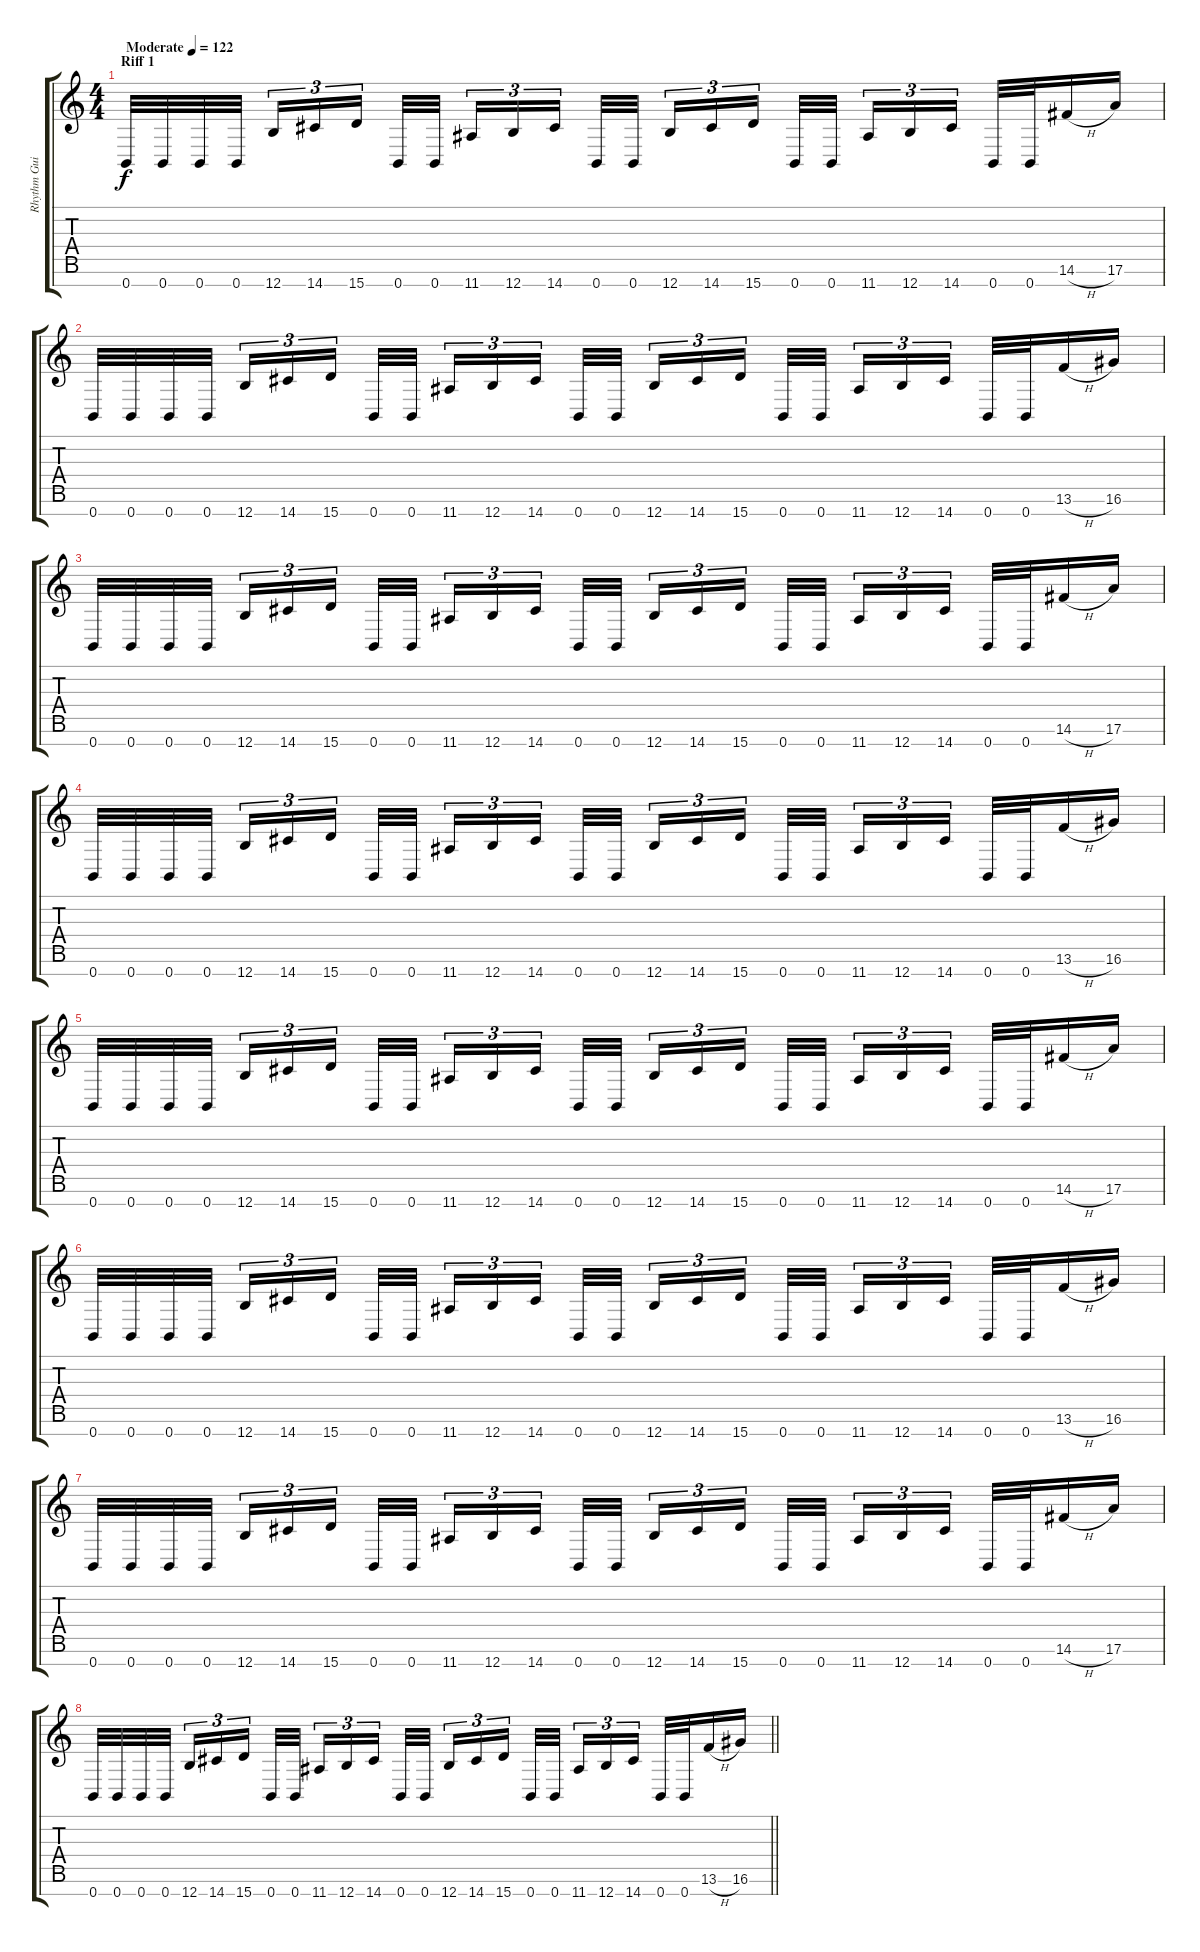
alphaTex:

\track ("Rhythm Guitar 2" "Rhythm Gui") {instrument overdrivenguitar}
\staff {score tabs}
\tuning (E4 B3 G3 D3 A2 E2 B1) {hide}
\ts (4 4)
\section ("" "Riff 1")
\tempo (122 "Moderate")
\clef g2
\ks c
0.7.32{dy f instrument overdrivenguitar} 0.7.32 0.7.32 0.7.32{beam splitsecondary} 12.7.16{tu (3 2)} 14.7.16{tu (3 2)} 15.7.16{tu (3 2)} 0.7.32 0.7.32{beam splitsecondary} 11.7.16{tu (3 2)} 12.7.16{tu (3 2)} 14.7.16{tu (3 2) beam splitsecondary} 0.7.32 0.7.32 12.7.16{tu (3 2)} 14.7.16{tu (3 2)} 15.7.16{tu (3 2) beam splitsecondary} 0.7.32 0.7.32{beam splitsecondary} 11.7.16{tu (3 2)} 12.7.16{tu (3 2)} 14.7.16{tu (3 2) beam splitsecondary} 0.7.32 0.7.32 14.6{h}.16 17.6.16 |
0.7.32 0.7.32 0.7.32 0.7.32{beam splitsecondary} 12.7.16{tu (3 2)} 14.7.16{tu (3 2)} 15.7.16{tu (3 2)} 0.7.32 0.7.32{beam splitsecondary} 11.7.16{tu (3 2)} 12.7.16{tu (3 2)} 14.7.16{tu (3 2) beam splitsecondary} 0.7.32 0.7.32 12.7.16{tu (3 2)} 14.7.16{tu (3 2)} 15.7.16{tu (3 2) beam splitsecondary} 0.7.32 0.7.32{beam splitsecondary} 11.7.16{tu (3 2)} 12.7.16{tu (3 2)} 14.7.16{tu (3 2) beam splitsecondary} 0.7.32 0.7.32 13.6{h}.16 16.6.16 |
0.7.32 0.7.32 0.7.32 0.7.32{beam splitsecondary} 12.7.16{tu (3 2)} 14.7.16{tu (3 2)} 15.7.16{tu (3 2)} 0.7.32 0.7.32{beam splitsecondary} 11.7.16{tu (3 2)} 12.7.16{tu (3 2)} 14.7.16{tu (3 2) beam splitsecondary} 0.7.32 0.7.32 12.7.16{tu (3 2)} 14.7.16{tu (3 2)} 15.7.16{tu (3 2) beam splitsecondary} 0.7.32 0.7.32{beam splitsecondary} 11.7.16{tu (3 2)} 12.7.16{tu (3 2)} 14.7.16{tu (3 2) beam splitsecondary} 0.7.32 0.7.32 14.6{h}.16 17.6.16 |
0.7.32 0.7.32 0.7.32 0.7.32{beam splitsecondary} 12.7.16{tu (3 2)} 14.7.16{tu (3 2)} 15.7.16{tu (3 2)} 0.7.32 0.7.32{beam splitsecondary} 11.7.16{tu (3 2)} 12.7.16{tu (3 2)} 14.7.16{tu (3 2) beam splitsecondary} 0.7.32 0.7.32 12.7.16{tu (3 2)} 14.7.16{tu (3 2)} 15.7.16{tu (3 2) beam splitsecondary} 0.7.32 0.7.32{beam splitsecondary} 11.7.16{tu (3 2)} 12.7.16{tu (3 2)} 14.7.16{tu (3 2) beam splitsecondary} 0.7.32 0.7.32 13.6{h}.16 16.6.16 |
0.7.32 0.7.32 0.7.32 0.7.32{beam splitsecondary} 12.7.16{tu (3 2)} 14.7.16{tu (3 2)} 15.7.16{tu (3 2)} 0.7.32 0.7.32{beam splitsecondary} 11.7.16{tu (3 2)} 12.7.16{tu (3 2)} 14.7.16{tu (3 2) beam splitsecondary} 0.7.32 0.7.32 12.7.16{tu (3 2)} 14.7.16{tu (3 2)} 15.7.16{tu (3 2) beam splitsecondary} 0.7.32 0.7.32{beam splitsecondary} 11.7.16{tu (3 2)} 12.7.16{tu (3 2)} 14.7.16{tu (3 2) beam splitsecondary} 0.7.32 0.7.32 14.6{h}.16 17.6.16 |
0.7.32 0.7.32 0.7.32 0.7.32{beam splitsecondary} 12.7.16{tu (3 2)} 14.7.16{tu (3 2)} 15.7.16{tu (3 2)} 0.7.32 0.7.32{beam splitsecondary} 11.7.16{tu (3 2)} 12.7.16{tu (3 2)} 14.7.16{tu (3 2) beam splitsecondary} 0.7.32 0.7.32 12.7.16{tu (3 2)} 14.7.16{tu (3 2)} 15.7.16{tu (3 2) beam splitsecondary} 0.7.32 0.7.32{beam splitsecondary} 11.7.16{tu (3 2)} 12.7.16{tu (3 2)} 14.7.16{tu (3 2) beam splitsecondary} 0.7.32 0.7.32 13.6{h}.16 16.6.16 |
0.7.32 0.7.32 0.7.32 0.7.32{beam splitsecondary} 12.7.16{tu (3 2)} 14.7.16{tu (3 2)} 15.7.16{tu (3 2)} 0.7.32 0.7.32{beam splitsecondary} 11.7.16{tu (3 2)} 12.7.16{tu (3 2)} 14.7.16{tu (3 2) beam splitsecondary} 0.7.32 0.7.32 12.7.16{tu (3 2)} 14.7.16{tu (3 2)} 15.7.16{tu (3 2) beam splitsecondary} 0.7.32 0.7.32{beam splitsecondary} 11.7.16{tu (3 2)} 12.7.16{tu (3 2)} 14.7.16{tu (3 2) beam splitsecondary} 0.7.32 0.7.32 14.6{h}.16 17.6.16 |
\barLineRight lightlight
0.7.32 0.7.32 0.7.32 0.7.32{beam splitsecondary} 12.7.16{tu (3 2)} 14.7.16{tu (3 2)} 15.7.16{tu (3 2)} 0.7.32 0.7.32{beam splitsecondary} 11.7.16{tu (3 2)} 12.7.16{tu (3 2)} 14.7.16{tu (3 2) beam splitsecondary} 0.7.32 0.7.32 12.7.16{tu (3 2)} 14.7.16{tu (3 2)} 15.7.16{tu (3 2) beam splitsecondary} 0.7.32 0.7.32{beam splitsecondary} 11.7.16{tu (3 2)} 12.7.16{tu (3 2)} 14.7.16{tu (3 2) beam splitsecondary} 0.7.32 0.7.32 13.6{h}.16 16.6.16
